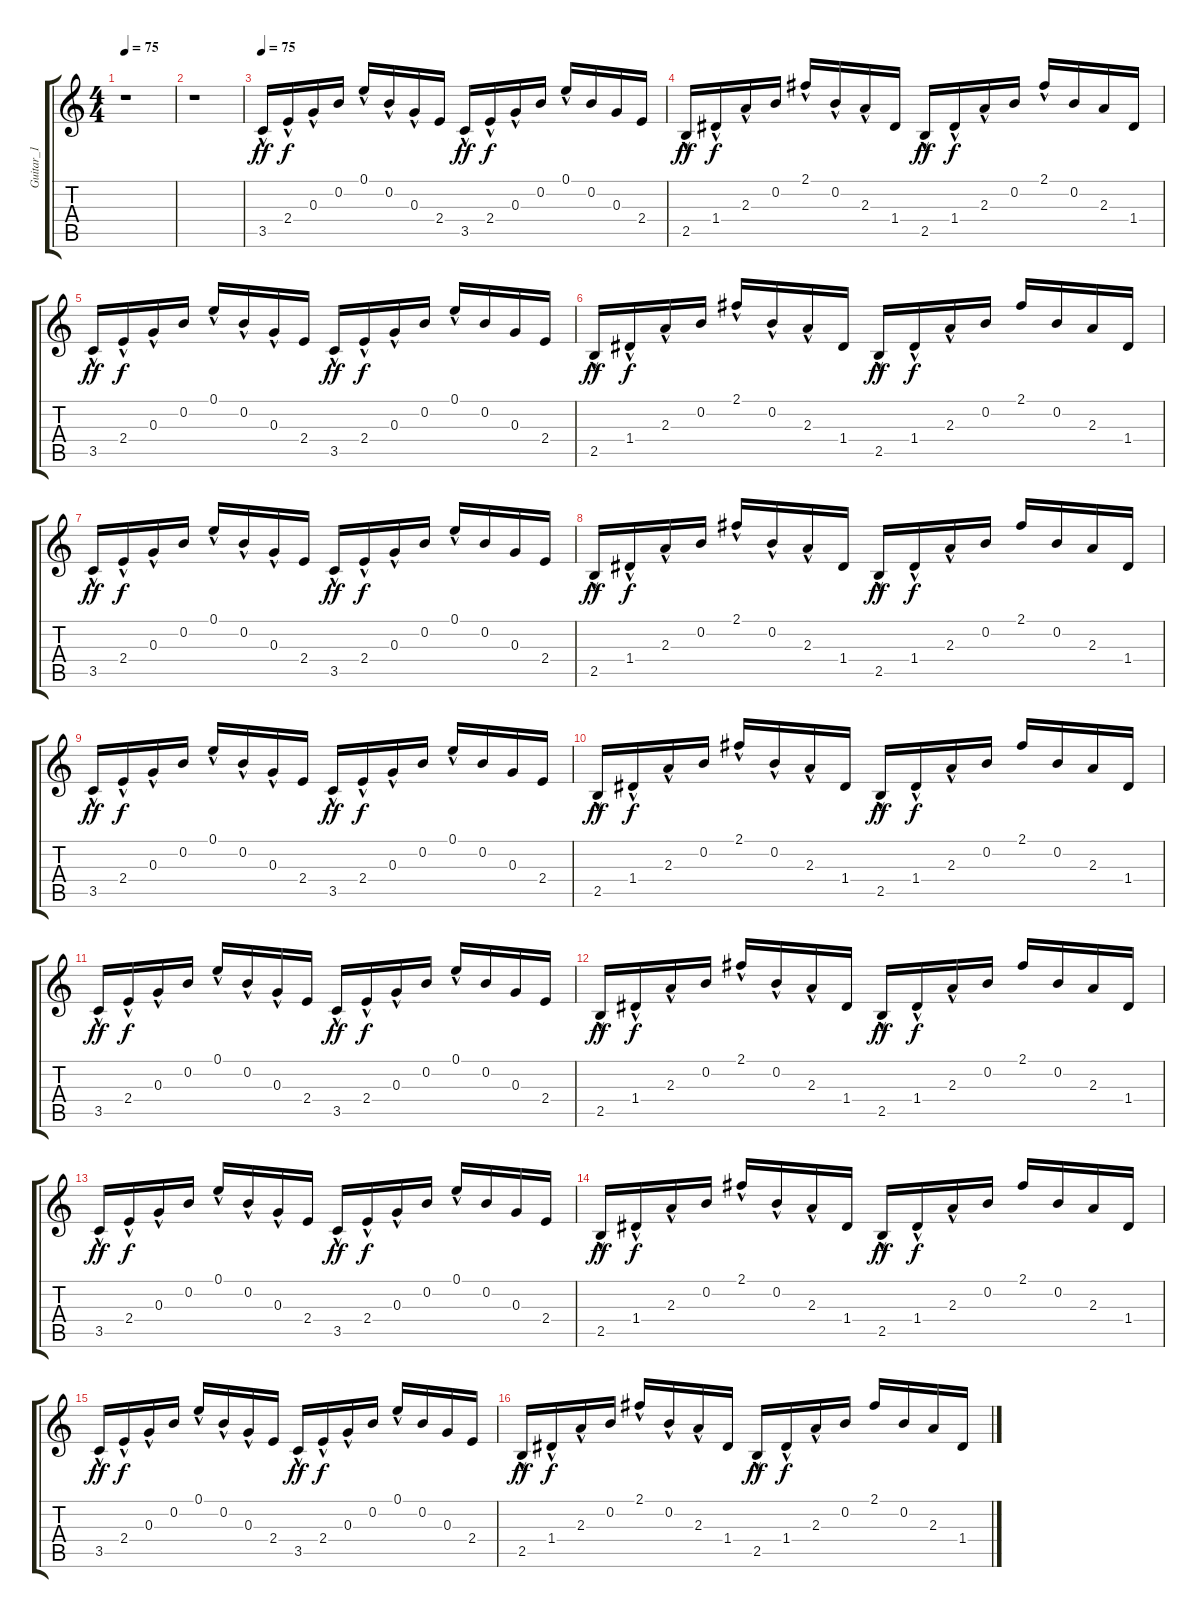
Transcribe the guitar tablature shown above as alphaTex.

\track ("Guitar_1" "Guitar_1") {instrument acousticguitarsteel}
\staff {score tabs}
\tuning (E4 B3 G3 D3 A2 E2) {hide}
\ts (4 4)
\tempo 75
\clef g2
\ks c
r.1{dy ff instrument acousticguitarsteel} |
r.1 |
\tempo 75
3.5{hac}.16 2.4{hac}.16{dy f} 0.3{hac}.16 0.2.16 0.1{hac}.16 0.2{hac}.16 0.3{hac}.16 2.4.16 3.5{hac}.16{dy ff} 2.4{hac}.16{dy f} 0.3{hac}.16 0.2.16 0.1{hac}.16 0.2.16 0.3.16 2.4.16 |
2.5{hac}.16{dy ff} 1.4{hac}.16{dy f} 2.3{hac}.16 0.2.16 2.1{hac}.16 0.2{hac}.16 2.3{hac}.16 1.4.16 2.5{hac}.16{dy ff} 1.4{hac}.16{dy f} 2.3{hac}.16 0.2.16 2.1{hac}.16 0.2.16 2.3.16 1.4.16 |
3.5{hac}.16{dy ff} 2.4{hac}.16{dy f} 0.3{hac}.16 0.2.16 0.1{hac}.16 0.2{hac}.16 0.3{hac}.16 2.4.16 3.5{hac}.16{dy ff} 2.4{hac}.16{dy f} 0.3{hac}.16 0.2.16 0.1{hac}.16 0.2.16 0.3.16 2.4.16 |
2.5{hac}.16{dy ff} 1.4{hac}.16{dy f} 2.3{hac}.16 0.2.16 2.1{hac}.16 0.2{hac}.16 2.3{hac}.16 1.4.16 2.5{hac}.16{dy ff} 1.4{hac}.16{dy f} 2.3{hac}.16 0.2.16 2.1.16 0.2.16 2.3.16 1.4.16 |
3.5{hac}.16{dy ff} 2.4{hac}.16{dy f} 0.3{hac}.16 0.2.16 0.1{hac}.16 0.2{hac}.16 0.3{hac}.16 2.4.16 3.5{hac}.16{dy ff} 2.4{hac}.16{dy f} 0.3{hac}.16 0.2.16 0.1{hac}.16 0.2.16 0.3.16 2.4.16 |
2.5{hac}.16{dy ff} 1.4{hac}.16{dy f} 2.3{hac}.16 0.2.16 2.1{hac}.16 0.2{hac}.16 2.3{hac}.16 1.4.16 2.5{hac}.16{dy ff} 1.4{hac}.16{dy f} 2.3{hac}.16 0.2.16 2.1.16 0.2.16 2.3.16 1.4.16 |
3.5{hac}.16{dy ff} 2.4{hac}.16{dy f} 0.3{hac}.16 0.2.16 0.1{hac}.16 0.2{hac}.16 0.3{hac}.16 2.4.16 3.5{hac}.16{dy ff} 2.4{hac}.16{dy f} 0.3{hac}.16 0.2.16 0.1{hac}.16 0.2.16 0.3.16 2.4.16 |
2.5{hac}.16{dy ff} 1.4{hac}.16{dy f} 2.3{hac}.16 0.2.16 2.1{hac}.16 0.2{hac}.16 2.3{hac}.16 1.4.16 2.5{hac}.16{dy ff} 1.4{hac}.16{dy f} 2.3{hac}.16 0.2.16 2.1.16 0.2.16 2.3.16 1.4.16 |
3.5{hac}.16{dy ff} 2.4{hac}.16{dy f} 0.3{hac}.16 0.2.16 0.1{hac}.16 0.2{hac}.16 0.3{hac}.16 2.4.16 3.5{hac}.16{dy ff} 2.4{hac}.16{dy f} 0.3{hac}.16 0.2.16 0.1{hac}.16 0.2.16 0.3.16 2.4.16 |
2.5{hac}.16{dy ff} 1.4{hac}.16{dy f} 2.3{hac}.16 0.2.16 2.1{hac}.16 0.2{hac}.16 2.3{hac}.16 1.4.16 2.5{hac}.16{dy ff} 1.4{hac}.16{dy f} 2.3{hac}.16 0.2.16 2.1.16 0.2.16 2.3.16 1.4.16 |
3.5{hac}.16{dy ff} 2.4{hac}.16{dy f} 0.3{hac}.16 0.2.16 0.1{hac}.16 0.2{hac}.16 0.3{hac}.16 2.4.16 3.5{hac}.16{dy ff} 2.4{hac}.16{dy f} 0.3{hac}.16 0.2.16 0.1{hac}.16 0.2.16 0.3.16 2.4.16 |
2.5{hac}.16{dy ff} 1.4{hac}.16{dy f} 2.3{hac}.16 0.2.16 2.1{hac}.16 0.2{hac}.16 2.3{hac}.16 1.4.16 2.5{hac}.16{dy ff} 1.4{hac}.16{dy f} 2.3{hac}.16 0.2.16 2.1.16 0.2.16 2.3.16 1.4.16 |
3.5{hac}.16{dy ff} 2.4{hac}.16{dy f} 0.3{hac}.16 0.2.16 0.1{hac}.16 0.2{hac}.16 0.3{hac}.16 2.4.16 3.5{hac}.16{dy ff} 2.4{hac}.16{dy f} 0.3{hac}.16 0.2.16 0.1{hac}.16 0.2.16 0.3.16 2.4.16 |
2.5{hac}.16{dy ff} 1.4{hac}.16{dy f} 2.3{hac}.16 0.2.16 2.1{hac}.16 0.2{hac}.16 2.3{hac}.16 1.4.16 2.5{hac}.16{dy ff} 1.4{hac}.16{dy f} 2.3{hac}.16 0.2.16 2.1.16 0.2.16 2.3.16 1.4.16
